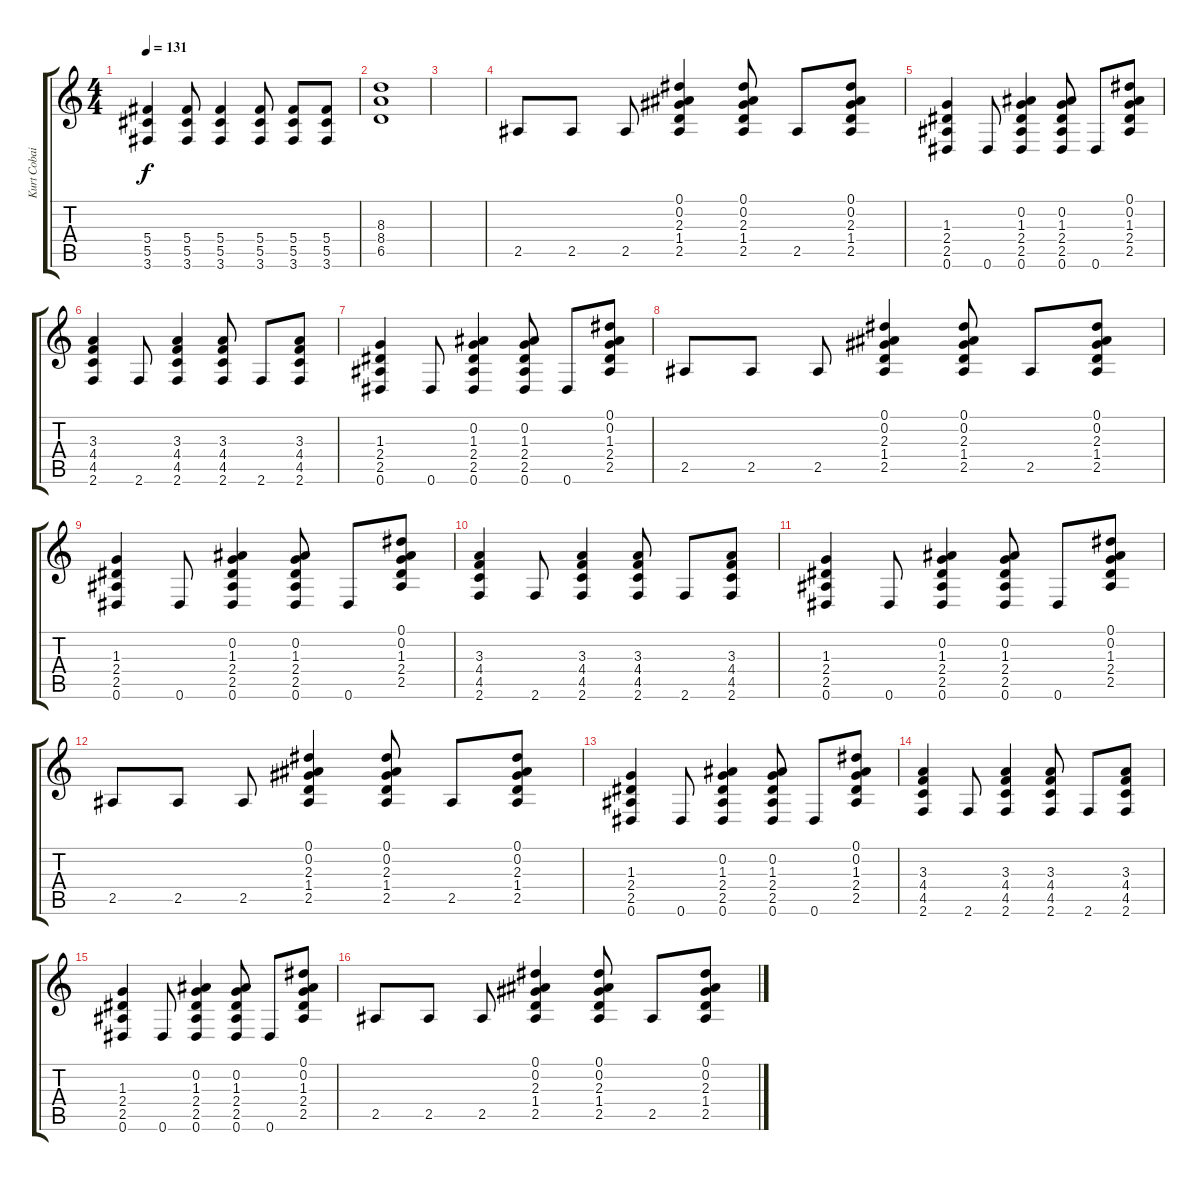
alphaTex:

\track ("Kurt Cobain" "Kurt Cobai") {instrument distortionguitar}
\staff {score tabs}
\tuning (Eb4 Bb3 Gb3 Db3 Ab2 Eb2) {hide}
\ts (4 4)
\tempo 131
\clef g2
\ks c
(5.4 5.5 3.6).4{dy f} (5.4 5.5 3.6).8 (5.4 5.5 3.6).4 (5.4 5.5 3.6).8 (5.4 5.5 3.6).8 (5.4 5.5 3.6).8 |
(8.3 8.4 6.5).1 |
|
2.5.8 2.5.8 2.5.8 (0.1 0.2 2.3 1.4 2.5).4 (0.1 0.2 2.3 1.4 2.5).8 2.5.8 (0.1 0.2 2.3 1.4 2.5).8 |
(1.3 2.4 2.5 0.6).4 0.6.8 (0.2 1.3 2.4 2.5 0.6).4 (0.2 1.3 2.4 2.5 0.6).8 0.6.8 (0.1 0.2 1.3 2.4 2.5).8 |
(3.3 4.4 4.5 2.6).4 2.6.8 (3.3 4.4 4.5 2.6).4 (3.3 4.4 4.5 2.6).8 2.6.8 (3.3 4.4 4.5 2.6).8 |
(1.3 2.4 2.5 0.6).4 0.6.8 (0.2 1.3 2.4 2.5 0.6).4 (0.2 1.3 2.4 2.5 0.6).8 0.6.8 (0.1 0.2 1.3 2.4 2.5).8 |
2.5.8 2.5.8 2.5.8 (0.1 0.2 2.3 1.4 2.5).4 (0.1 0.2 2.3 1.4 2.5).8 2.5.8 (0.1 0.2 2.3 1.4 2.5).8 |
(1.3 2.4 2.5 0.6).4 0.6.8 (0.2 1.3 2.4 2.5 0.6).4 (0.2 1.3 2.4 2.5 0.6).8 0.6.8 (0.1 0.2 1.3 2.4 2.5).8 |
(3.3 4.4 4.5 2.6).4 2.6.8 (3.3 4.4 4.5 2.6).4 (3.3 4.4 4.5 2.6).8 2.6.8 (3.3 4.4 4.5 2.6).8 |
(1.3 2.4 2.5 0.6).4 0.6.8 (0.2 1.3 2.4 2.5 0.6).4 (0.2 1.3 2.4 2.5 0.6).8 0.6.8 (0.1 0.2 1.3 2.4 2.5).8 |
2.5.8 2.5.8 2.5.8 (0.1 0.2 2.3 1.4 2.5).4 (0.1 0.2 2.3 1.4 2.5).8 2.5.8 (0.1 0.2 2.3 1.4 2.5).8 |
(1.3 2.4 2.5 0.6).4 0.6.8 (0.2 1.3 2.4 2.5 0.6).4 (0.2 1.3 2.4 2.5 0.6).8 0.6.8 (0.1 0.2 1.3 2.4 2.5).8 |
(3.3 4.4 4.5 2.6).4 2.6.8 (3.3 4.4 4.5 2.6).4 (3.3 4.4 4.5 2.6).8 2.6.8 (3.3 4.4 4.5 2.6).8 |
(1.3 2.4 2.5 0.6).4 0.6.8 (0.2 1.3 2.4 2.5 0.6).4 (0.2 1.3 2.4 2.5 0.6).8 0.6.8 (0.1 0.2 1.3 2.4 2.5).8 |
2.5.8 2.5.8 2.5.8 (0.1 0.2 2.3 1.4 2.5).4 (0.1 0.2 2.3 1.4 2.5).8 2.5.8 (0.1 0.2 2.3 1.4 2.5).8
